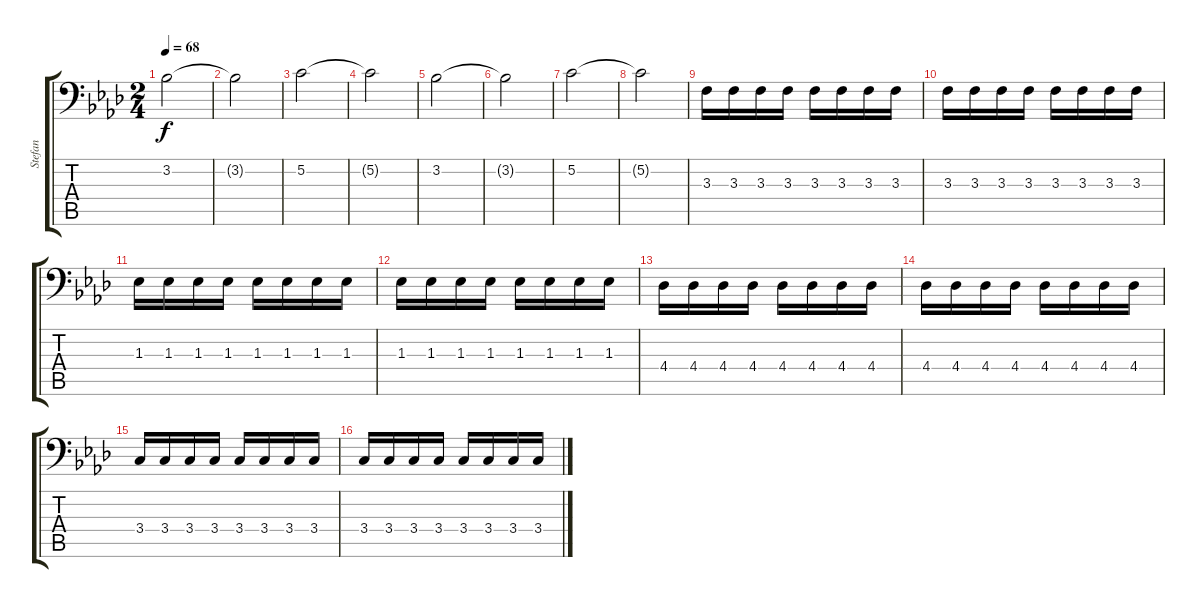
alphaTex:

\track ("Stefan" "Stefan") {instrument electricbassfinger}
\staff {score tabs}
\tuning (C3 G2 D2 A1 E1 B0) {hide}
\ts (2 4)
\tempo 68
\clef f4
\ks fminor
3.2.2{dy f} |
3.2{t}.2 |
5.2.2 |
5.2{t}.2 |
3.2.2 |
3.2{t}.2 |
5.2.2 |
5.2{t}.2 |
3.3.16 3.3.16 3.3.16 3.3.16 3.3.16 3.3.16 3.3.16 3.3.16 |
3.3.16 3.3.16 3.3.16 3.3.16 3.3.16 3.3.16 3.3.16 3.3.16 |
1.3.16 1.3.16 1.3.16 1.3.16 1.3.16 1.3.16 1.3.16 1.3.16 |
1.3.16 1.3.16 1.3.16 1.3.16 1.3.16 1.3.16 1.3.16 1.3.16 |
4.4.16 4.4.16 4.4.16 4.4.16 4.4.16 4.4.16 4.4.16 4.4.16 |
4.4.16 4.4.16 4.4.16 4.4.16 4.4.16 4.4.16 4.4.16 4.4.16 |
3.4.16 3.4.16 3.4.16 3.4.16 3.4.16 3.4.16 3.4.16 3.4.16 |
3.4.16 3.4.16 3.4.16 3.4.16 3.4.16 3.4.16 3.4.16 3.4.16
